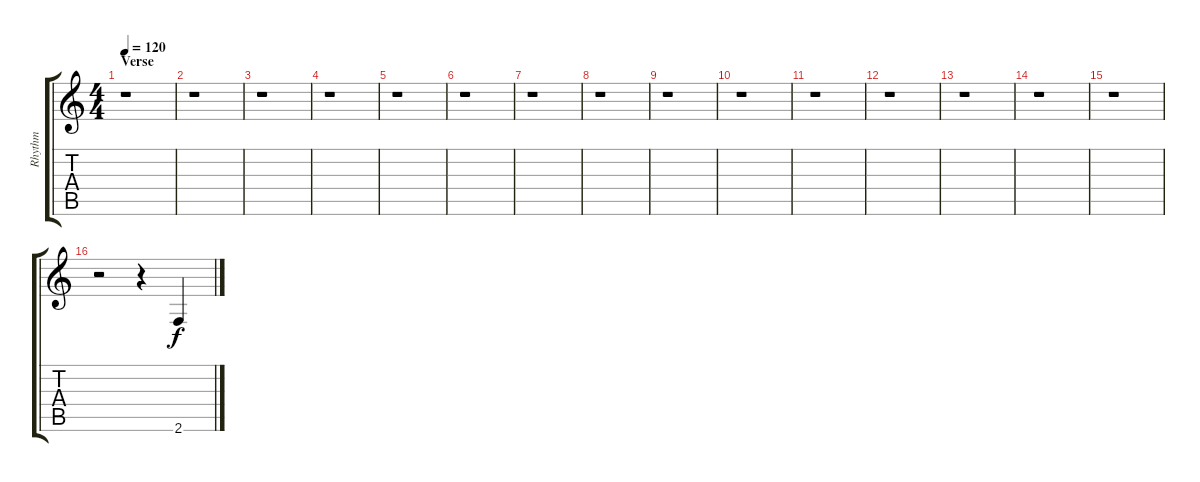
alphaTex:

\track ("Rhythm" "Rhythm") {instrument distortionguitar}
\staff {score tabs}
\tuning (Eb4 Bb3 Gb3 Db3 Ab2 Eb2) {hide}
\ts (4 4)
\section ("" "Verse")
\tempo 120
\clef g2
\ks c
r.1{dy f instrument distortionguitar} |
r.1 |
r.1 |
r.1 |
r.1 |
r.1 |
r.1 |
r.1 |
r.1 |
r.1 |
r.1 |
r.1 |
r.1 |
r.1 |
r.1 |
r.2 r.4 2.6.4
